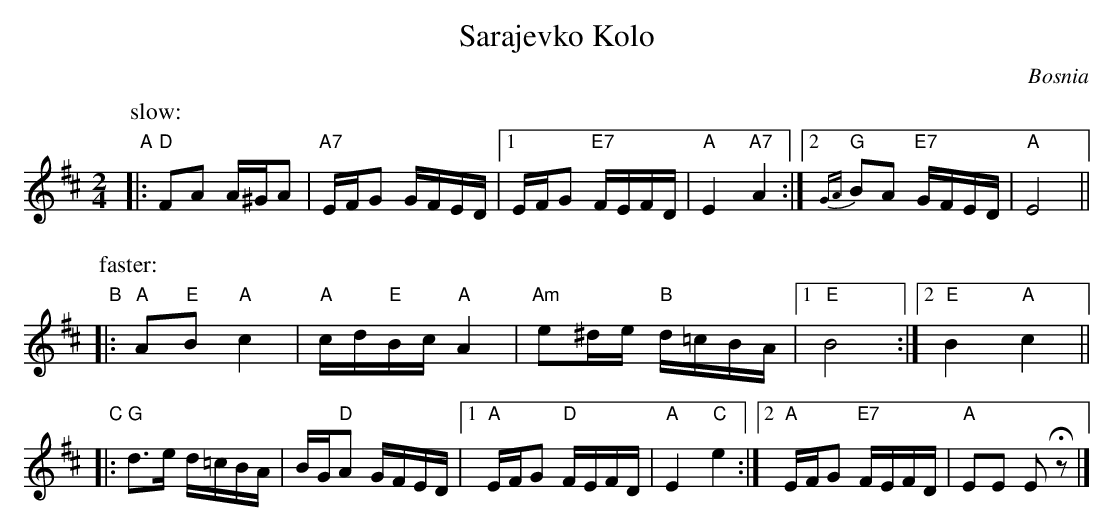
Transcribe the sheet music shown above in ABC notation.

X:1
T: Sarajevko Kolo
O: Bosnia
M: 2/4
L: 1/16
K: D
P: slow:
"A"|: "D"F2A2 A^GA2 | "A7"EFG2 GFED |1 EFG2 "E7"FEFD | "A"E4 "A7"A4 :|2 "G"{GA}B2A2 "E7"GFED | "A"E8 ||
P: faster:
"B"|: "A"A2"E"B2 "A"c4 | "A"cd"E"Bc "A"A4 | "Am"e2^de "B"d=cBA |1 "E"B8 :|2 "E"B4 "A"c4 ||
"C"|: "G"d3e d=cBA | BG"D"A2 GFED |1 "A"EFG2 "D"FEFD | "A"E4 "C"e4 :|2 "A"EFG2 "E7"FEFD | "A"E2E2 E2Hz2 |]
